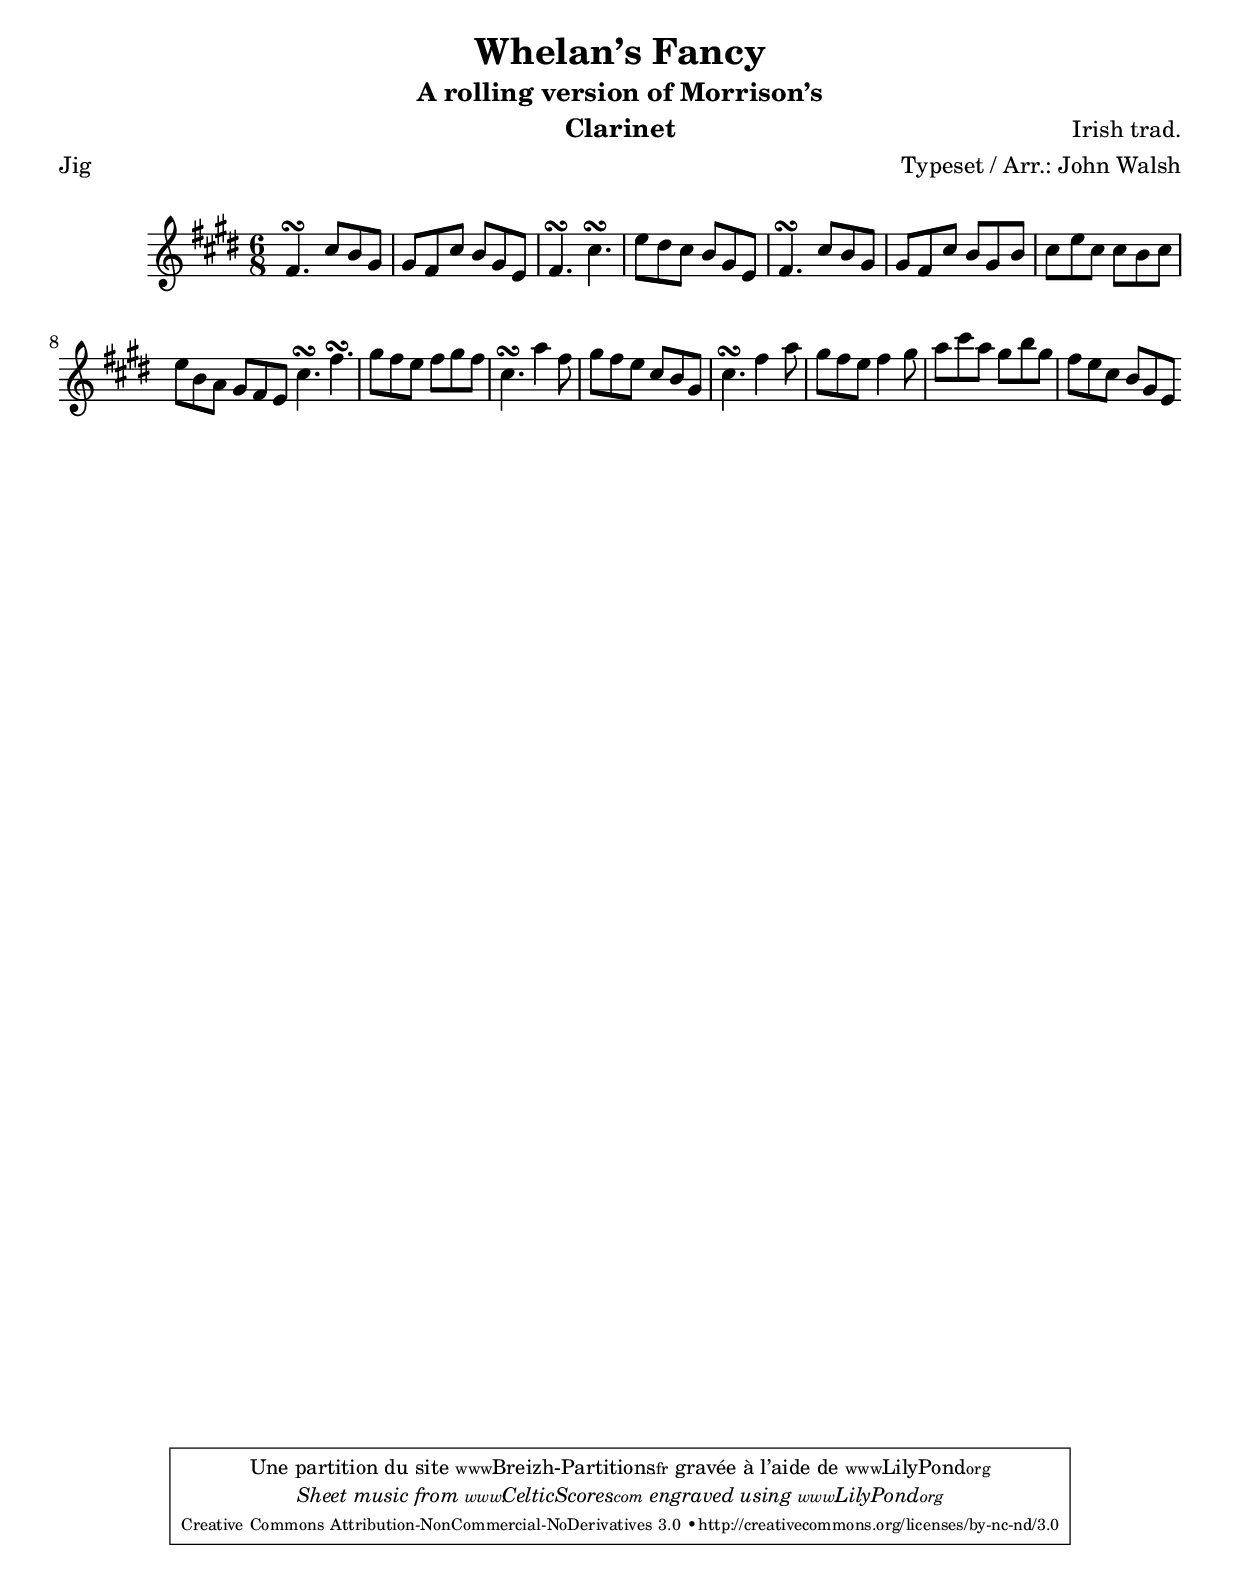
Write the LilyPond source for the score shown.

% THIS SHEET MUSIC COMES FROM JOHN WALSH'S COLLECTION
% SEE HIS COMMENTS BELOW:
% 								2/4/94
% ********************* INTRODUCTION ***********************************
% 
%      This file contains a number of well-known Irish jigs, reels,
% hornpipes, and polkas, written out in Chris Walshaw's abc notation. To
% print them out, first process the file with the program abc2mtex,
% which will convert it to a Music TeX file, and then run that file
% through Music TeX. See the abc2mtex documentation for an explanation
% of the notation. Both abc2mtex and Music TeX are available for anonymous
% ftp on the archive celtic.stanford.edu. 
% 
%      Like any folk music, these tunes change with time. There may be
% quite different versions of some of them floating around. I have tried
% to give settings which are close to what I hear played. A few tunes
% are transcribed from particular performances, one or two others are
% taken from books--both of these are indicated on the tune notes--but the
% majority are set about as I have heard them played. 
% 
%      Quite a lot is left to the player. The settings are basic: the only
% decorations indicated explicitly are rolls, triplets and quadruplets;
% first and second endings are only written out when they are
% substantially different. Apart from the fact that most players don't
% need to be told when and where to put in a grace note, a lot of gracings
% are done differently on different instruments: carefully-written-out
% fiddle decorations can be a distraction to someone playing the tune on a
% flute. Since the decorations are only indicated generically, not in
% detail, the tunes should be playable on any of the usual instruments.
% (Well..I have only checked them out on the whistle and pipes.) If some
% of the details of the settings turn out to be awkward on a particular
% instrument, just adapt the tune to fit--most players automatically
% modify a tune slightly in order to make it fit the fingers, or to take
% advantage of some particular effect on their instrument. (There are a
% couple of obvious cases, where, for instance, the range is beyond the
% range of the pipes, whistle, and flute. It is up to the individual to
% modify the setting--i.e. to fake it--if they want to play it.) 
% 
%      One thing bears noting: I have written the hornpipes out in
% straight eighth notes, but they are usually played with alternating
% dotted and cut notes: i.e. what I have written as "eighth, eighth,
% eighth, eighth" is often played more like "dotted eighth, sixteenth,
% dotted eighth, sixteenth." The amount of emphasis is a matter of
% style, so some books write out the dotted notes, others don't. I opted
% for the easiest path, and wrote them out in straight eighths. 
%  
% 
% 	Thanks to Dan Beimborn and Seamus Keleher for suggesting
% many of these tunes. (Cryptic notations such as Z:Boston just indicate
% that the tune is commonly played in sessions there.  But in fact, most of
% these tunes will be played in sessions all over.)
% 
%      I make apologies in advance for the typos which have surely
% escaped my proof-reading. Please let me know about any obvious errors,
% or any settings which seem too much at variance with what is played in
% your own area. 
% 
%      When I knew the composer of a tune, I indicated it, but I only knew
% the composers of a couple of the tunes. If any others have known
% composers, I would appreciate hearing about it. As far as I know, the
% remainder of the tunes are public domain. The copyright below does not
% cover the tunes themselves, just the arrangements and the code in this
% file. 
% 	
%      Tune 35 is from Bulmer and Sharpley' book; tune 15 from Ceol
% Rince na hEireann, tune 49 from Leo Rowsome's tutor, tune 4 from
% O'Neill's. The remainder of this file is copyright by John B. Walsh,
% January, 1994. It may be freely used, copied and distributed, as long as
% this notice is included with the copy. It may not be sold, or used to
% make hard copies for sale, without express permission of the author. 


\version "2.12.3"

\paper {
	top-margin = 2 \cm
	bottom-margin = 2 \cm
}

\header {
title = "Whelan’s Fancy"
meter = "Jig"
subtitle = "A rolling version of Morrison’s"
arranger = "Typeset / Arr.: John Walsh"
instrument = "Clarinet"
composer = "Irish trad."
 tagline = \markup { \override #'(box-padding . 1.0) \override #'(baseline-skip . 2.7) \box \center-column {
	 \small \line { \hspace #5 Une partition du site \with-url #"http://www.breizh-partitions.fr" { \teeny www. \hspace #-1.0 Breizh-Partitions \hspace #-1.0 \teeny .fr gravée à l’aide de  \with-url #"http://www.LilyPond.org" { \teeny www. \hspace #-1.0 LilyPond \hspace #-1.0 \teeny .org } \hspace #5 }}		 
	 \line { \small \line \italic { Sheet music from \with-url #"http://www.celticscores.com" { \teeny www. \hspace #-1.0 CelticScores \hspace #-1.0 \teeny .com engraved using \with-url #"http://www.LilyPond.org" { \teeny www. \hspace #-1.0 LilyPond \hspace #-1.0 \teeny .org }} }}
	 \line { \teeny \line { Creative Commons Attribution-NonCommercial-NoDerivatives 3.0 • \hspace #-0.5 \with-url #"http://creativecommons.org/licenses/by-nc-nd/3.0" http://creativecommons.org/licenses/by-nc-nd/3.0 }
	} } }
}

main = {
	\tempo 4. = 130
	\once \override Score.MetronomeMark #'transparent = ##t

	
	e4. \turn b8 a8 fis8
	| 
	fis8 e b a fis d
	|
	e4. \turn b4. \turn 
	|
	d'8 cis'8 b a fis d
	|

	e4. \turn b8 a8 fis8
	| 
	fis8 e b a fis a
	|
	b8 d' b b a b
	|
	d'8 a g fis e d
	\bar ":|:"
	
	b4. \turn e'4. \turn
	|
	fis'8 e' d' e' fis'8 e'
	|
	b4. \turn g'4 e'8
	|
	fis'8 e' d' b a fis
	|
	
	b4. \turn e'4 g'8
	|
	fis'8 e' d' e'4 fis'8
	|
	g'8 b' g' fis' a' fis'
	|
	e'8 d' b a fis d
	\bar ":|"

}



\score  {
\new Staff  <<
    \time 6/8  
    \clef "G"
    \key e \major
    \set Staff.midiInstrument = "clarinet"
	\transpose a b'{
    \main
}
>>

\layout  { }
\midi  { }
}
